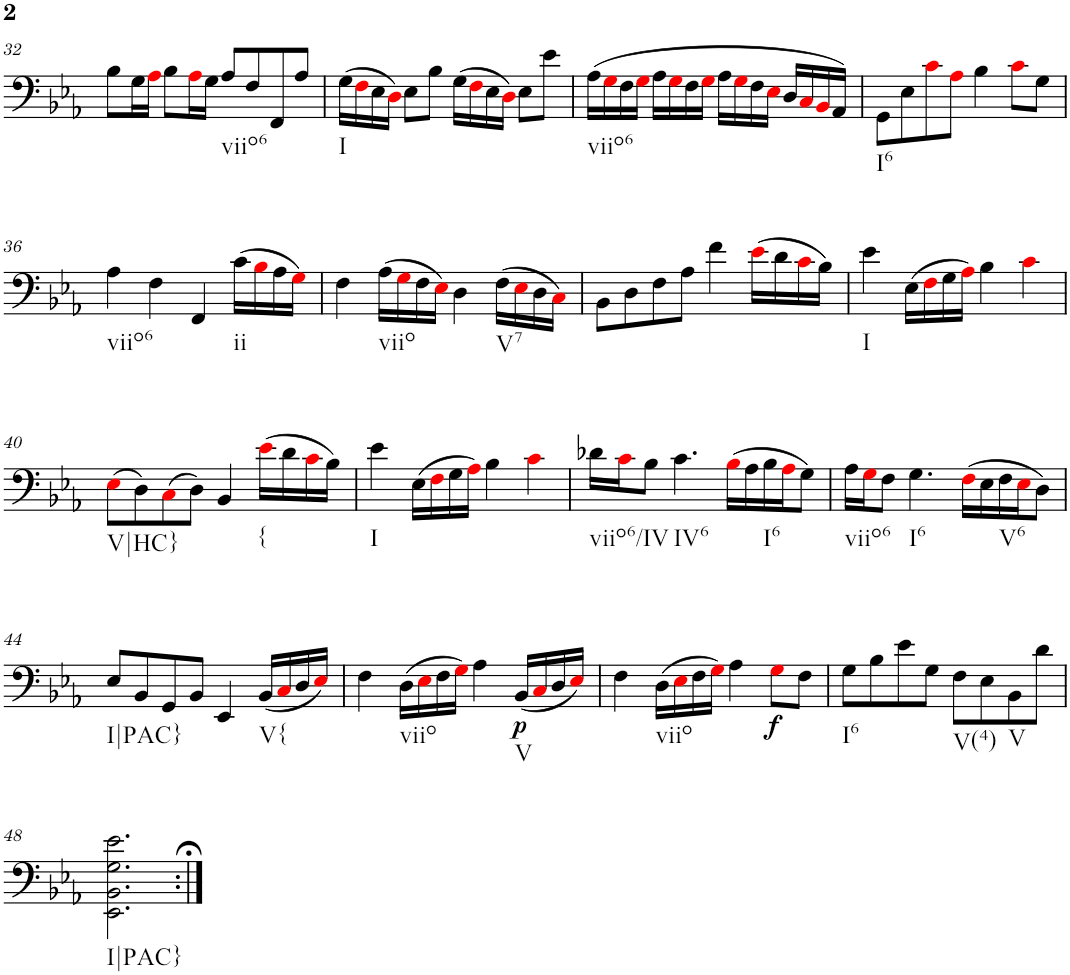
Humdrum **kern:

**kern	**dynam
*part1	*part1
*staff1	*staff1
*I"Piano	*
*I'Pno.	*
!!LO:PB:g=z
*clefF4	*
*k[b-e-a-]	*
*M2/2	*
*met(c|)	*
=32	=32
8B-\L	.
16G\L	.
16A-i\JJ	.
8B-\L	.
16A-i\L	.
16G\JJ	.
!LO:TX:b:t=viio6	!
8A-/L	.
8F/	.
8FF/	.
8A-/J	.
=33	=33
!LO:TX:b:t=I	!
(16G\LL	.
16Fi\	.
16E-\	.
16Di\JJ)	.
8E-\L	.
8B-\J	.
(16G\LL	.
16Fi\	.
16E-\	.
16Di\JJ)	.
8E-\L	.
8e-\J	.
=34	=34
!LO:TX:b:t=viio6	!
(16A-\LL	.
16Gi\	.
16F\	.
16Gi\JJ	.
16A-\LL	.
16Gi\	.
16F\	.
16Gi\JJ	.
16A-\LL	.
16Gi\	.
16F\	.
16E-i\JJ	.
16D/LL	.
16Ci/	.
16BB-i/	.
16AA-/JJ)	.
=35	=35
!LO:TX:b:t=I6	!
8GG\L	.
8E-\	.
8ci\	.
8A-i\J	.
4B-\	.
8ci\L	.
8G\J	.
!!LO:LB:g=z
=36	=36
!LO:TX:b:t=viio6	!
4A-\	.
4F\	.
4FF/	.
!LO:TX:b:t=ii	!
(16c\LL	.
16B-i\	.
16A-\	.
16Gi\JJ)	.
=37	=37
4F\	.
!LO:TX:b:t=viio	!
(16A-\LL	.
16Gi\	.
16F\	.
16E-i\JJ)	.
4D\	.
!LO:TX:b:t=V7	!
(16F\LL	.
16E-i\	.
16D\	.
16Ci\JJ)	.
=38	=38
8BB-\L	.
8D\	.
8F\	.
8A-\J	.
4f\	.
(16e-i\LL	.
16d\	.
16ci\	.
16B-\JJ)	.
=39	=39
!LO:TX:b:t=I	!
4e-\	.
(16E-\LL	.
16Fi\	.
16G\	.
16A-i\JJ)	.
4B-\	.
4ci\	.
!!LO:LB:g=z
=40	=40
!LO:TX:b:t=V|HC}	!
(8E-i\L	.
8D\)	.
(8Ci\	.
8D\J)	.
4BB-/	.
!LO:TX:b:t={	!
(16e-i\LL	.
16d\	.
16ci\	.
16B-\JJ)	.
=41	=41
!LO:TX:b:t=I	!
4e-\	.
(16E-\LL	.
16Fi\	.
16G\	.
16A-i\JJ)	.
4B-\	.
4ci\	.
=42	=42
!LO:TX:b:t=viio6/IV	!
16d-X\LL	.
16ci\J	.
8B-\J	.
!LO:TX:b:t=IV6	!
4.c\	.
(16B-i\LL	.
16A-\	.
!LO:TX:b:t=I6	!
16B-\	.
16A-i\J	.
8G\J)	.
=43	=43
!LO:TX:b:t=viio6	!
16A-\LL	.
16Gi\J	.
8F\J	.
!LO:TX:b:t=I6	!
4.G\	.
(16Fi\LL	.
16E-\	.
!LO:TX:b:t=V6	!
16F\	.
16E-i\J	.
8D\J)	.
!!LO:LB:g=z
=44	=44
!LO:TX:b:t=I|PAC}	!
8E-/L	.
8BB-/	.
8GG/	.
8BB-/J	.
4EE-/	.
!LO:TX:b:t=V{	!
(16BB-/LL	.
16Ci/	.
16D/	.
16E-i/JJ)	.
=45	=45
4F\	.
!LO:TX:b:t=viio	!
(16D\LL	.
16E-i\	.
16F\	.
16Gi\JJ)	.
4A-\	.
!LO:TX:b:t=V	!
!	!LO:DY:b
(16BB-/LL	p
16Ci/	.
16D/	.
16E-i/JJ)	.
=46	=46
4F\	.
!LO:TX:b:t=viio	!
(16D\LL	.
16E-i\	.
16F\	.
16Gi\JJ)	.
4A-\	.
!	!LO:DY:b
8Gi\L	f
8F\J	.
=47	=47
!LO:TX:b:t=I6	!
8G\L	.
8B-\	.
8e-\	.
8G\J	.
!LO:TX:b:t=V(4)	!
8F\L	.
8E-\	.
!LO:TX:b:t=V	!
8BB-\	.
8d\J	.
!!LO:LB:g=z
=48	=48
!LO:TX:b:t=I|PAC}	!
2.EE-\ 2.BB-\ 2.G\ 2.e-\	.
=:|!	=:|!
*-	*-
